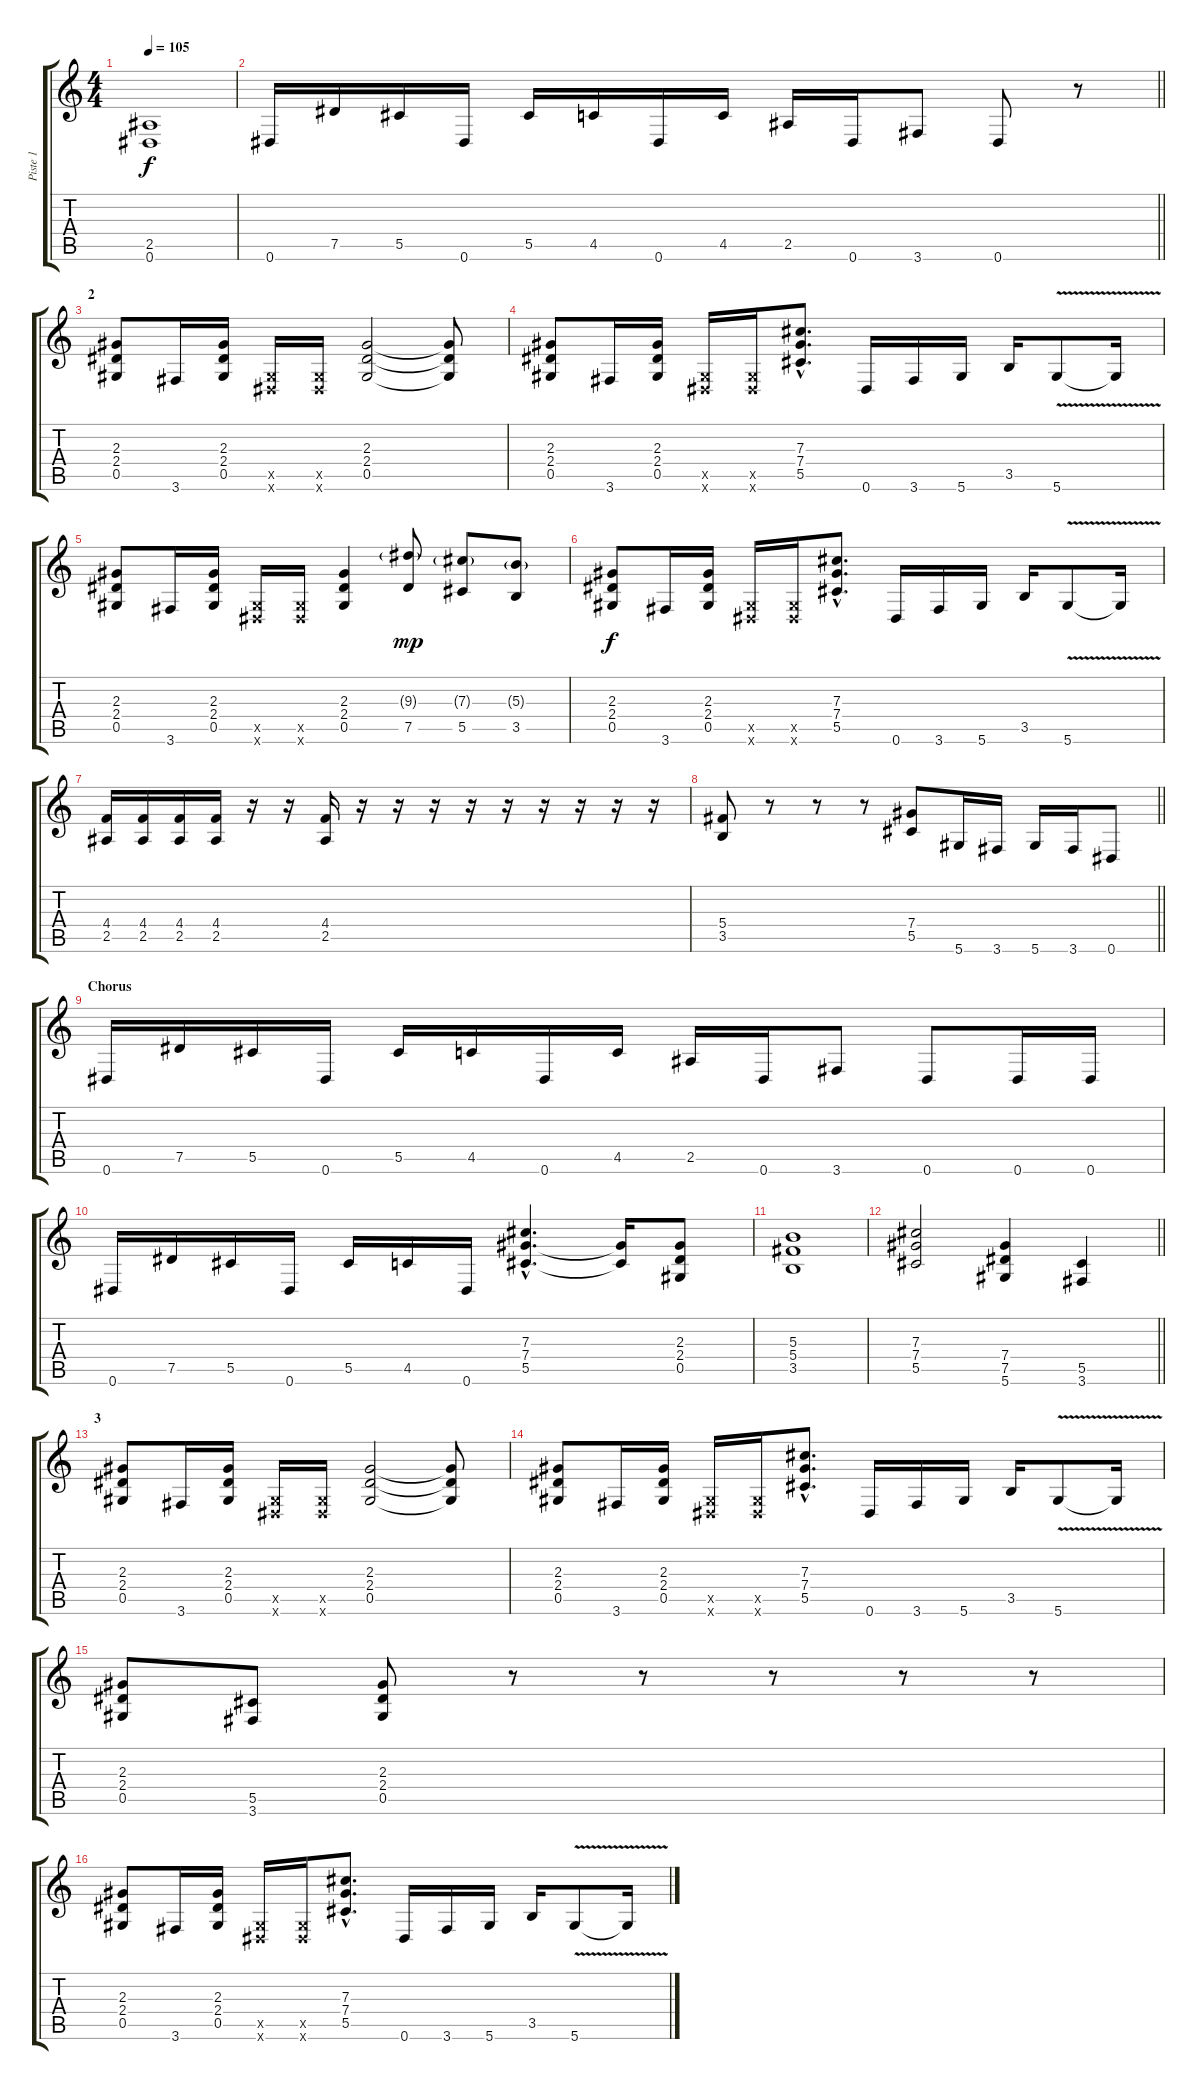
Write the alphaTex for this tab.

\track ("Piste 1" "Piste 1") {instrument distortionguitar}
\staff {score tabs}
\tuning (Eb4 Bb3 Gb3 Db3 Ab2 Eb2) {hide}
\ts (4 4)
\tempo 105
\clef g2
\ks c
(2.5 0.6).1{dy f} |
\barLineRight lightlight
0.6.16 7.5.16 5.5.16 0.6.16 5.5.16 4.5.16 0.6.16 4.5.16 2.5.16 0.6.16 3.6.8 0.6.8 r.8 |
\section ("" "2")
(2.3 2.4 0.5).8 3.6.16 (2.3 2.4 0.5).16 (0.5{x} 0.6{x}).16 (0.5{x} 0.6{x}).16 (2.3 2.4 0.5).2 (2.3{t} 2.4{t} 0.5{t}).8 |
(2.3 2.4 0.5).8 3.6.16 (2.3 2.4 0.5).16 (0.5{x} 0.6{x}).16 (0.5{x} 0.6{x}).16 (7.3{hac} 7.4{hac} 5.5{hac}).8{d} 0.6.16 3.6.16 5.6.16 3.5.16 5.6{v}.8 5.6{t}.16 |
(2.3 2.4 0.5).8 3.6.16 (2.3 2.4 0.5).16 (0.5{x} 0.6{x}).16 (0.5{x} 0.6{x}).16 (2.3 2.4 0.5).4 (9.3{g} 7.5).8{dy mp} (7.3{g} 5.5).8 (5.3{g} 3.5).8 |
(2.3 2.4 0.5).8{dy f} 3.6.16 (2.3 2.4 0.5).16 (0.5{x} 0.6{x}).16 (0.5{x} 0.6{x}).16 (7.3{hac} 7.4{hac} 5.5{hac}).8{d} 0.6.16 3.6.16 5.6.16 3.5.16 5.6{v}.8 5.6{t}.16 |
(4.4 2.5).16 (4.4 2.5).16 (4.4 2.5).16 (4.4 2.5).16 r.16 r.16 (4.4 2.5).16 r.16 r.16 r.16 r.16 r.16 r.16 r.16 r.16 r.16 |
\barLineRight lightlight
(5.4 3.5).8 r.8 r.8 r.8 (7.4 5.5).8 5.6.16 3.6.16 5.6.16 3.6.16 0.6.8 |
\section ("" "Chorus")
0.6.16 7.5.16 5.5.16 0.6.16 5.5.16 4.5.16 0.6.16 4.5.16 2.5.16 0.6.16 3.6.8 0.6.8 0.6.16 0.6.16 |
0.6.16 7.5.16 5.5.16 0.6.16 5.5.16 4.5.16 0.6.16 (7.3{hac} 7.4{hac} 5.5{hac}).4{d} (7.4{t} 5.5{t}).16 (2.3 2.4 0.5).8 |
(5.3 5.4 3.5).1 |
\barLineRight lightlight
(7.3 7.4 5.5).2 (7.4 7.5 5.6).4 (5.5 3.6).4 |
\section ("" "3")
(2.3 2.4 0.5).8 3.6.16 (2.3 2.4 0.5).16 (0.5{x} 0.6{x}).16 (0.5{x} 0.6{x}).16 (2.3 2.4 0.5).2 (2.3{t} 2.4{t} 0.5{t}).8 |
(2.3 2.4 0.5).8 3.6.16 (2.3 2.4 0.5).16 (0.5{x} 0.6{x}).16 (0.5{x} 0.6{x}).16 (7.3{hac} 7.4{hac} 5.5{hac}).8{d} 0.6.16 3.6.16 5.6.16 3.5.16 5.6{v}.8 5.6{t}.16 |
(2.3 2.4 0.5).8 (5.5 3.6).8 (2.3 2.4 0.5).8 r.8 r.8 r.8 r.8 r.8 |
(2.3 2.4 0.5).8 3.6.16 (2.3 2.4 0.5).16 (0.5{x} 0.6{x}).16 (0.5{x} 0.6{x}).16 (7.3{hac} 7.4{hac} 5.5{hac}).8{d} 0.6.16 3.6.16 5.6.16 3.5.16 5.6{v}.8 5.6{t}.16
